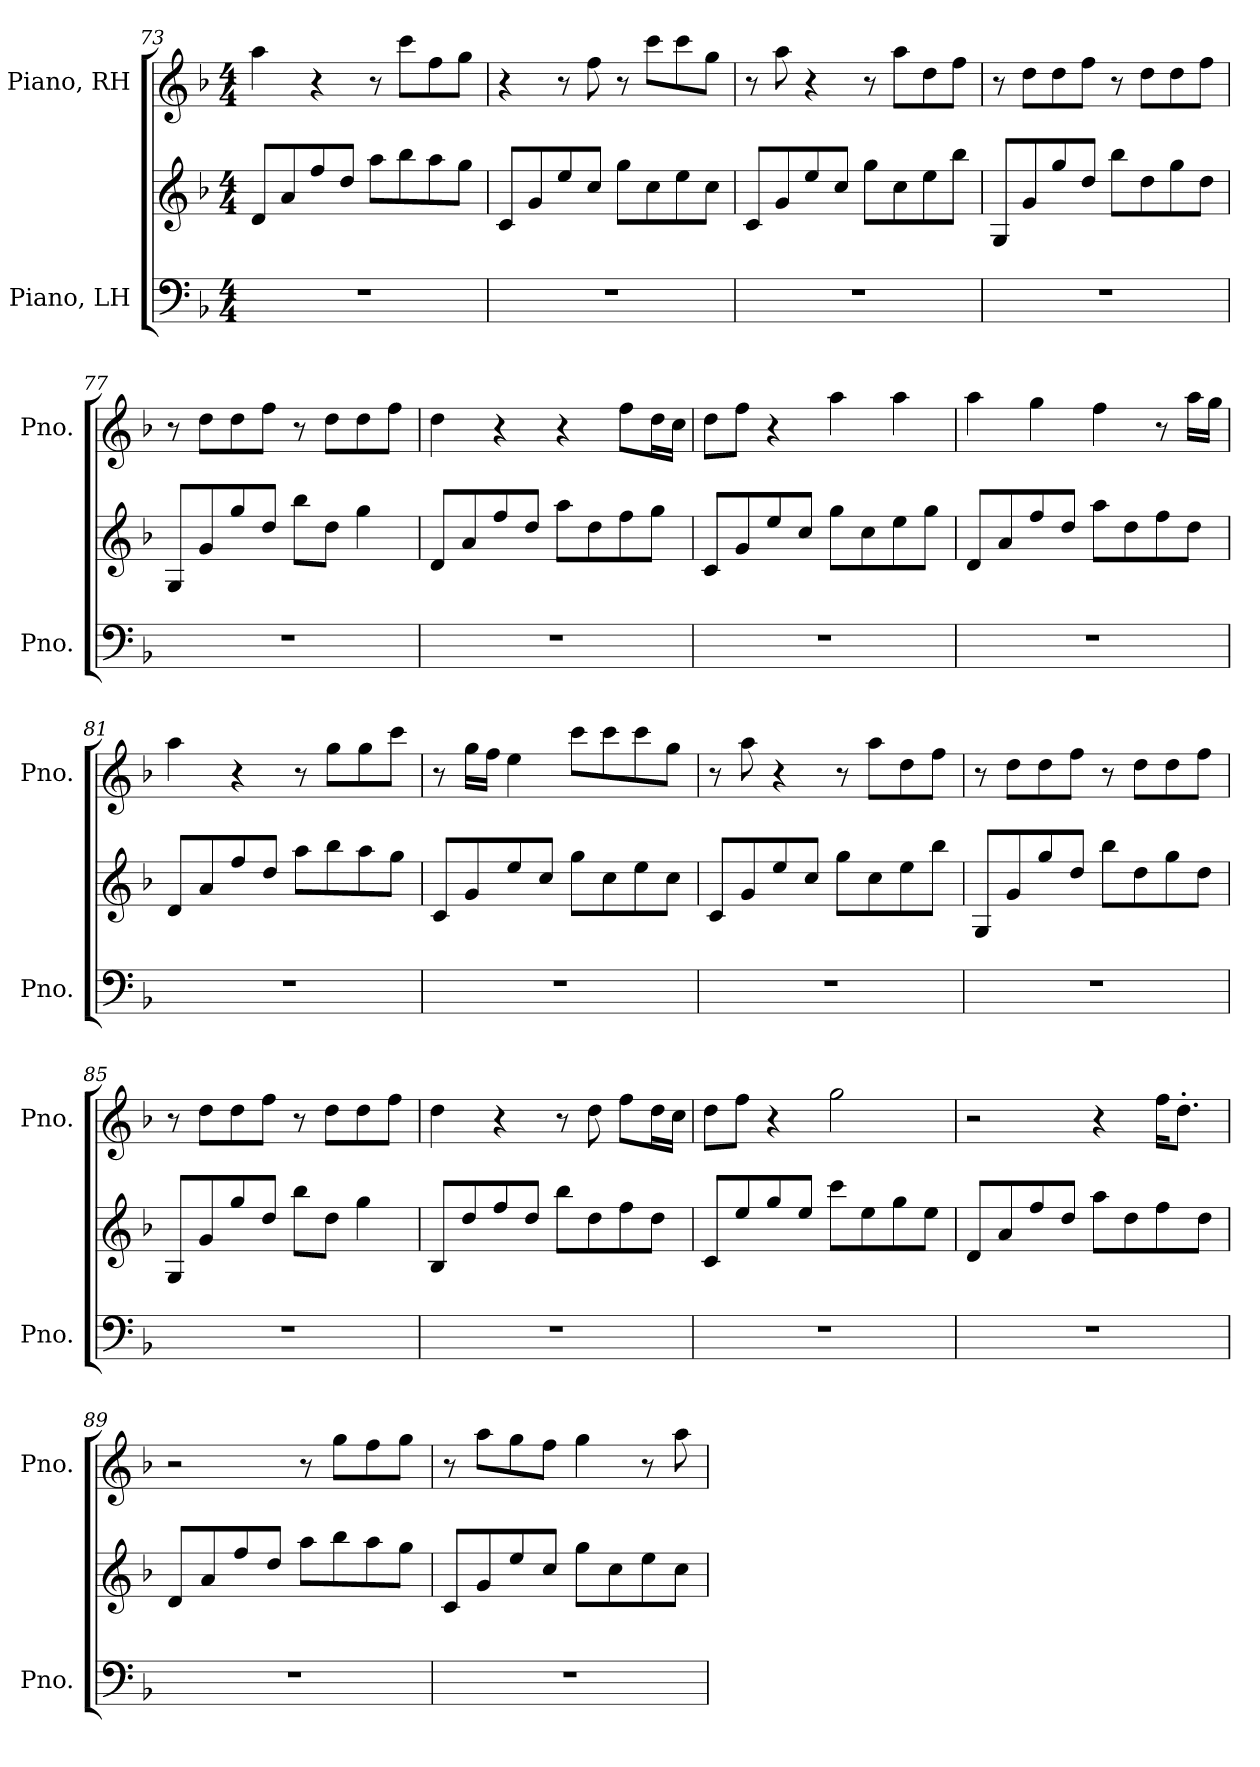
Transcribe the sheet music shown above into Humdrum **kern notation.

**kern	**kern	**kern
*part2	*part2	*part1
*staff3	*staff2	*staff1
*I"Piano, LH	*	*I"Piano, RH
*I'Pno.	*	*I'Pno.
*clefF4	*clefG2	*clefG2
*k[b-]	*k[b-]	*k[b-]
*M4/4	*M4/4	*M4/4
=73	=73	=73
1r	8d/L	4aa\
.	8a/	.
.	8ff/	4r
.	8dd/J	.
.	8aa\L	8r
.	8bb-\	8ccc\L
.	8aa\	8ff\
.	8gg\J	8gg\J
!!LO:LB:g=z
=74	=74	=74
1r	8c/L	4r
.	8g/	.
.	8ee/	8r
.	8cc/J	8ff\
.	8gg\L	8r
.	8cc\	8ccc\L
.	8ee\	8ccc\
.	8cc\J	8gg\J
=75	=75	=75
1r	8c/L	8r
.	8g/	8aa\
.	8ee/	4r
.	8cc/J	.
.	8gg\L	8r
.	8cc\	8aa\L
.	8ee\	8dd\
.	8bb-\J	8ff\J
=76	=76	=76
1r	8G/L	8r
.	8g/	8dd\L
.	8gg/	8dd\
.	8dd/J	8ff\J
.	8bb-\L	8r
.	8dd\	8dd\L
.	8gg\	8dd\
.	8dd\J	8ff\J
=77	=77	=77
1r	8G/L	8r
.	8g/	8dd\L
.	8gg/	8dd\
.	8dd/J	8ff\J
.	8bb-\L	8r
.	8dd\J	8dd\L
.	4gg\	8dd\
.	.	8ff\J
!!LO:PB:g=z
=78	=78	=78
1r	8d/L	4dd\
.	8a/	.
.	8ff/	4r
.	8dd/J	.
.	8aa\L	4r
.	8dd\	.
.	8ff\	8ff\L
.	8gg\J	16dd\L
.	.	16cc\JJ
=79	=79	=79
1r	8c/L	8dd\L
.	8g/	8ff\J
.	8ee/	4r
.	8cc/J	.
.	8gg\L	4aa\
.	8cc\	.
.	8ee\	4aa\
.	8gg\J	.
=80	=80	=80
1r	8d/L	4aa\
.	8a/	.
.	8ff/	4gg\
.	8dd/J	.
.	8aa\L	4ff\
.	8dd\	.
.	8ff\	8r
.	8dd\J	16aa\LL
.	.	16gg\JJ
=81	=81	=81
1r	8d/L	4aa\
.	8a/	.
.	8ff/	4r
.	8dd/J	.
.	8aa\L	8r
.	8bb-\	8gg\L
.	8aa\	8gg\
.	8gg\J	8ccc\J
!!LO:LB:g=z
=82	=82	=82
1r	8c/L	8r
.	8g/	16gg\LL
.	.	16ff\JJ
.	8ee/	4ee\
.	8cc/J	.
.	8gg\L	8ccc\L
.	8cc\	8ccc\
.	8ee\	8ccc\
.	8cc\J	8gg\J
=83	=83	=83
1r	8c/L	8r
.	8g/	8aa\
.	8ee/	4r
.	8cc/J	.
.	8gg\L	8r
.	8cc\	8aa\L
.	8ee\	8dd\
.	8bb-\J	8ff\J
=84	=84	=84
1r	8G/L	8r
.	8g/	8dd\L
.	8gg/	8dd\
.	8dd/J	8ff\J
.	8bb-\L	8r
.	8dd\	8dd\L
.	8gg\	8dd\
.	8dd\J	8ff\J
=85	=85	=85
1r	8G/L	8r
.	8g/	8dd\L
.	8gg/	8dd\
.	8dd/J	8ff\J
.	8bb-\L	8r
.	8dd\J	8dd\L
.	4gg\	8dd\
.	.	8ff\J
!!LO:LB:g=z
=86	=86	=86
1r	8B-/L	4dd\
.	8dd/	.
.	8ff/	4r
.	8dd/J	.
.	8bb-\L	8r
.	8dd\	8dd\
.	8ff\	8ff\L
.	8dd\J	16dd\L
.	.	16cc\JJ
=87	=87	=87
1r	8c/L	8dd\L
.	8ee/	8ff\J
.	8gg/	4r
.	8ee/J	.
.	8ccc\L	2gg\
.	8ee\	.
.	8gg\	.
.	8ee\J	.
=88	=88	=88
1r	8d/L	2r
.	8a/	.
.	8ff/	.
.	8dd/J	.
.	8aa\L	4r
.	8dd\	.
.	8ff\	16ff\KL
.	.	8.dd'\J
.	8dd\J	.
=89	=89	=89
1r	8d/L	2r
.	8a/	.
.	8ff/	.
.	8dd/J	.
.	8aa\L	8r
.	8bb-\	8gg\L
.	8aa\	8ff\
.	8gg\J	8gg\J
!!LO:LB:g=z
=90	=90	=90
1r	8c/L	8r
.	8g/	8aa\L
.	8ee/	8gg\
.	8cc/J	8ff\J
.	8gg\L	4gg\
.	8cc\	.
.	8ee\	8r
.	8cc\J	8aa\
=	=	=
*-	*-	*-
